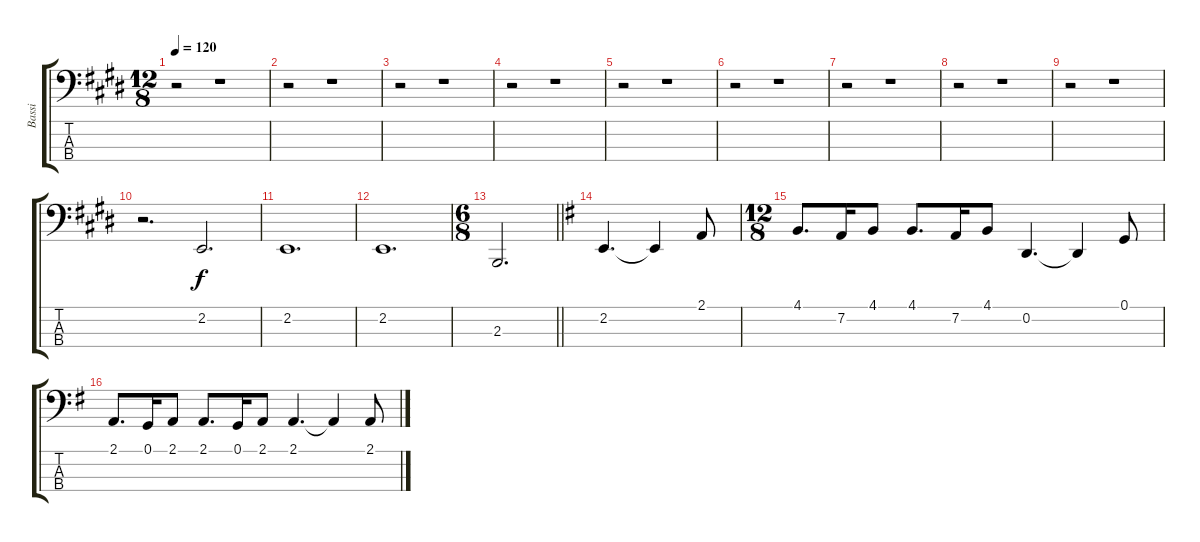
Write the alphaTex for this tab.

\track ("Bassi" "Bassi") {instrument cello}
\staff {score tabs}
\tuning (G2 D2 A1 E1) {hide}
\ts (12 8)
\tempo 120
\clef f4
\ks c#minor
r.2{dy f} r.1 |
\ks e
r.2 r.1 |
\ks c#minor
r.2 r.1 |
\ks e
r.2 r.1 |
\ks c#minor
r.2 r.1 |
\ks e
r.2 r.1 |
\ks c#minor
r.2 r.1 |
\ks e
r.2 r.1 |
\ks c#minor
r.2 r.1 |
\ks e
r.2{d} 2.2.2{d} |
\ks c#minor
2.2.1{d} |
\ks e
2.2.1{d} |
\ts (6 8)
\barLineRight lightlight
\ks c#minor
2.3.2{d} |
\ks g
2.2.4{d} 2.2{t}.4 2.1.8 |
\ts (12 8)
4.1.8{d} 7.2.16 4.1.8 4.1.8{d} 7.2.16 4.1.8 0.2.4{d} 0.2{t}.4 0.1.8 |
2.1.8{d} 0.1.16 2.1.8 2.1.8{d} 0.1.16 2.1.8 2.1.4{d} 2.1{t}.4 2.1.8
